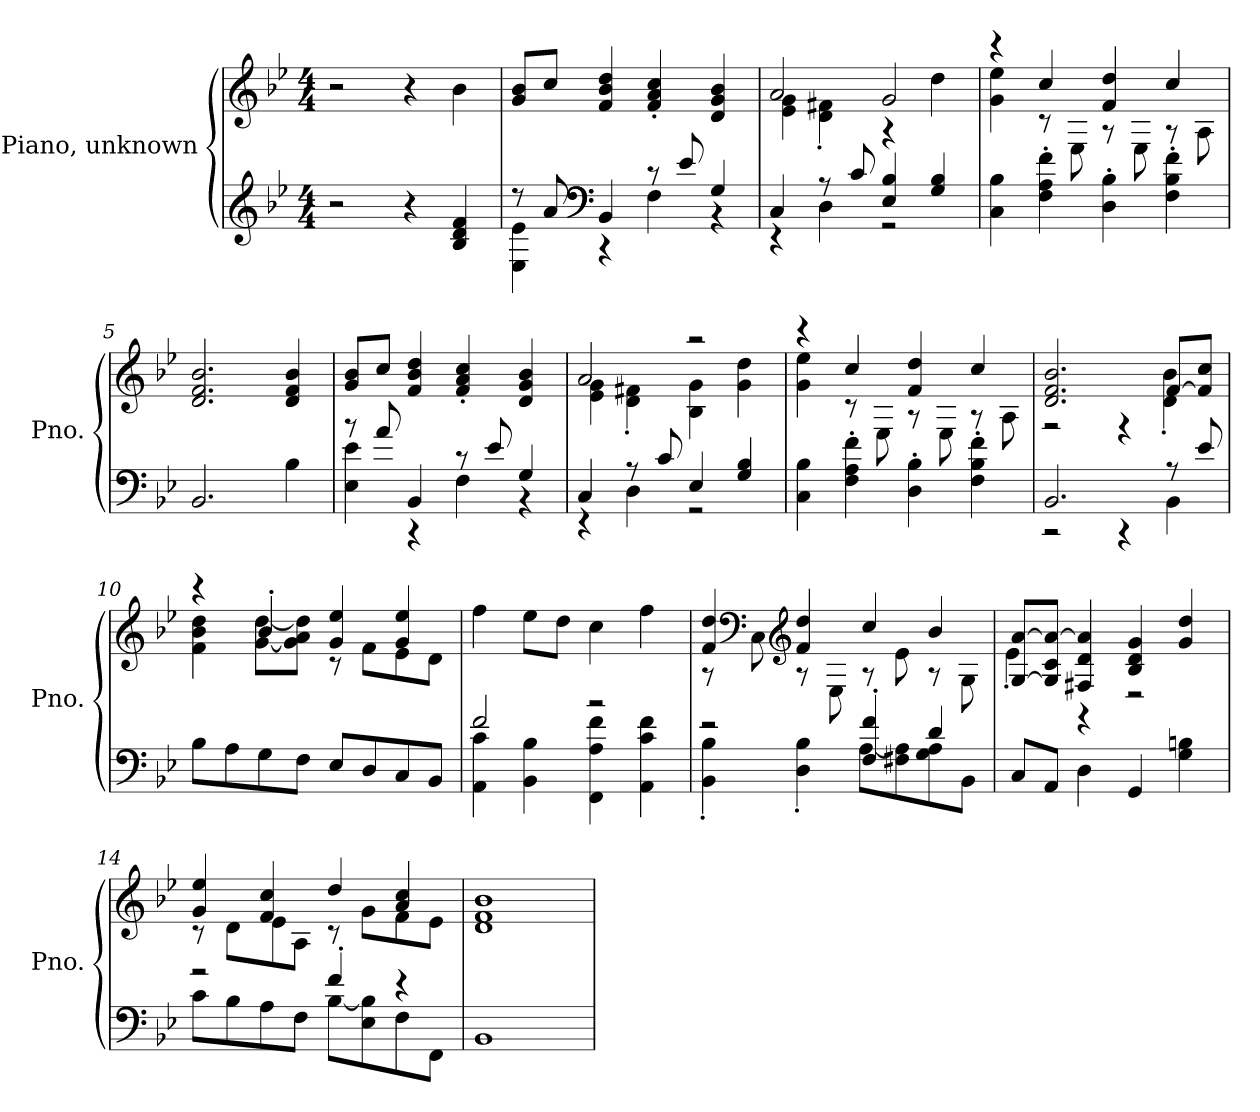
**kern	**kern
*part1	*part1
*staff2	*staff1
*I"Piano, unknown	*
*I'Pno.	*
*clefG2	*clefG2
*k[b-e-]	*k[b-e-]
*M4/4	*M4/4
*MM120	*MM120
=1	=1
2r	2r
4r	4r
4B-/ 4d/ 4f/	4b-\
=2	=2
*^	*
8r	4E-\ 4e-\	8g/ 8b-/L
8a/	.	8cc/J
*clefF4	*	*
4BB-/	4r	4f/ 4b-/ 4dd/
8r	4F\	4f/' 4a/' 4cc/'
8e-/	.	.
4G/	4r	4d/ 4g/ 4b-/
=3	=3	=3
*	*	*^
4C/	4r	2a/	4e-\ 4g\
8r	4D\	.	4d\' 4f#X\'
8c/	.	.	.
4E-/ 4B-/	2r	2g/	4r
4G/ 4B-/	.	.	4dd\
*v	*v	*	*
=4	=4	=4
4C\ 4B-\	4r	4g\ 4ee-\
4F\' 4A\' 4f\'	4cc/	8r
.	.	8E-\
4D\' 4B-\'	4f/ 4dd/	8r
.	.	8E-\
4F\' 4B-\' 4f\'	4cc/	8r
.	.	8A\
*	*v	*v
=5	=5
2.BB-/	2.d/ 2.f/ 2.b-/
4B-\	4d/ 4f/ 4b-/
=6	=6
*^	*
8r	4E-\ 4e-\	8g/ 8b-/L
8a/	.	8cc/J
4BB-/	4r	4f/ 4b-/ 4dd/
8r	4F\	4f/' 4a/' 4cc/'
8e-/	.	.
4G/	4r	4d/ 4g/ 4b-/
!!LO:LB:g=z
=7	=7	=7
*	*	*^
4C/	4r	2a/	4e-\ 4g\
8r	4D\	.	4d\' 4f#X\'
8c/	.	.	.
4E-/	2r	2r	4B-\ 4g\
4G/ 4B-/	.	.	4g\ 4dd\
*v	*v	*	*
=8	=8	=8
4C\ 4B-\	4r	4g\ 4ee-\
4F\' 4A\' 4f\'	4cc/	8r
.	.	8E-\
4D\' 4B-\'	4f/ 4dd/	8r
.	.	8E-\
4F\' 4B-\' 4f\'	4cc/	8r
.	.	8A\
=9	=9	=9
*^	*	*
2.BB-/	2r	2.d/ 2.f/ 2.b-/	2r
.	4r	.	4r
8r	4BB-\	[8f/L	4d\' 4b-\'
8e-/	.	8f/] 8cc/J	.
*v	*v	*	*
=10	=10	=10
8B-\L	4r	4f\ 4b-\ 4dd\
8A\	.	.
8G\	4b-'/	[8g\ [8dd\L
8F\J	.	8g\] 8a\ 8dd\]J
8E-/L	4g/ 4ee-/	8r
8D/	.	8f\L
8C/	4g/ 4ee-/	8e-\
8BB-/J	.	8d\J
*	*v	*v
=11	=11
*^	*
2f/	4AA\ 4c\	4ff\
.	4BB-\ 4B-\	8ee-\L
.	.	8dd\J
2r	4FF\ 4A\ 4f\	4cc\
.	4AA\ 4c\ 4f\	4ff\
!!LO:LB:g=z
=12	=12	=12
*	*	*^
2r	4BB-\' 4B-\'	4f/ 4dd/	8r
*	*	*clefF4	*
.	.	.	8C\
*	*	*clefG2	*
.	4D\' 4B-\'	4f/ 4dd/	8r
.	.	.	8E-\
4F/' 4f/'	[8A\L	4cc/	8r
.	8F#X\ 8A\]	.	8e-\
4d/	8G\ 8A\	4b-/	8r
.	8BB-\J	.	8G\
*v	*v	*	*
=13	=13	=13
8C/L	[8G/ [8a/L	4e-'\
8AA/J	8G/] 8c/ 8a/_J	.
4D\	4F#X/ 4d/ 4a/]	4r
4GG/	4B-/ 4d/ 4g/	2r
4G\ 4Bn\	4g/ 4dd/	.
=14	=14	=14
*^	*	*
2r	8c\L	4g/ 4ee-/	8r
.	8B-\	.	8d\L
.	8A\	4f/ 4cc/	8e-\
.	8F\J	.	8A\J
4f'/	[8B-\L	4dd/	8r
.	8E-\ 8B-\]	.	8g\L
4r	8F\	4a/ 4cc/	8f\
.	8FF\J	.	8e-\J
*v	*v	*	*
*	*v	*v
=15	=15
1BB-	1d 1f 1b-
=	=
*-	*-
